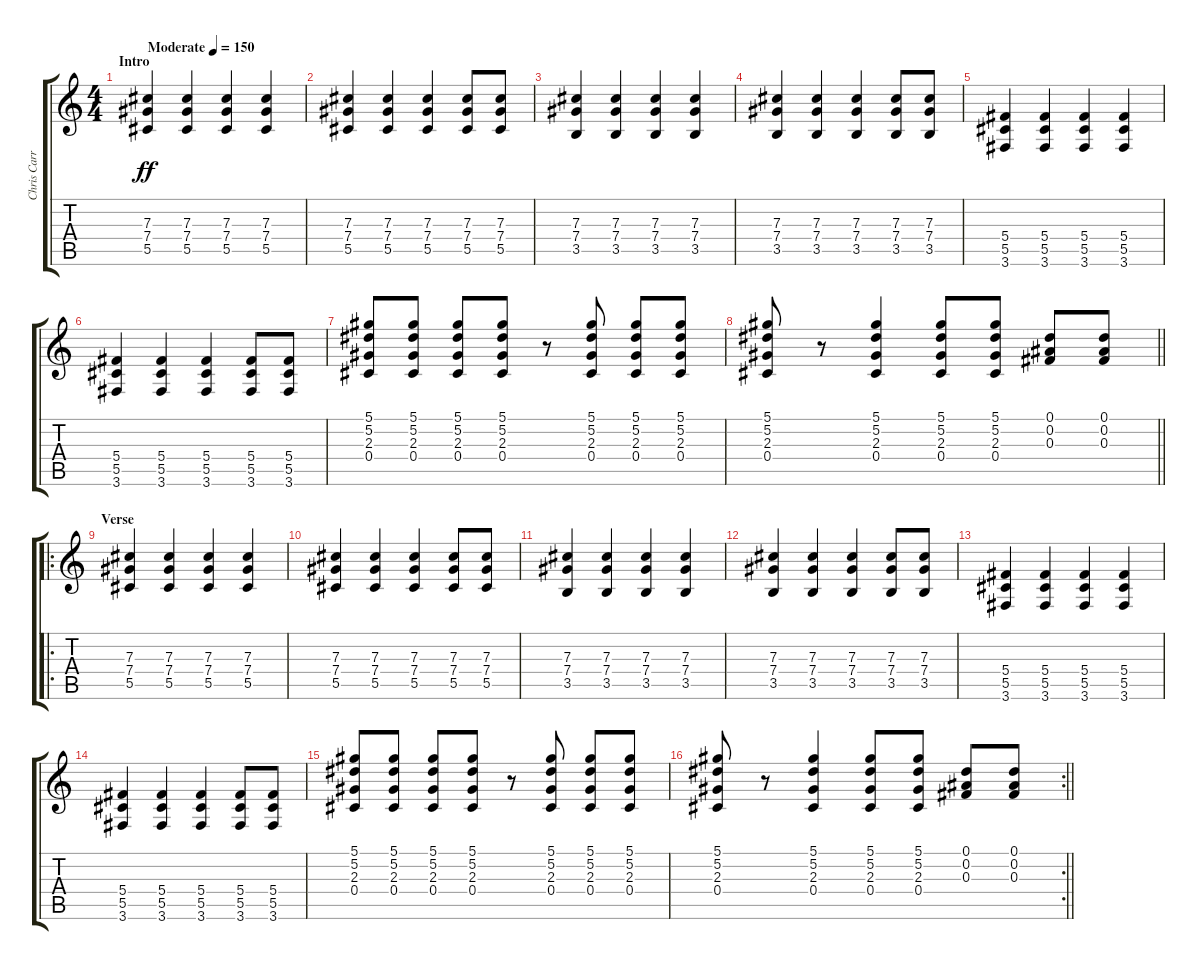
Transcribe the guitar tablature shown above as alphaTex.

\track ("Chris Carrabba" "Chris Carr") {instrument acousticguitarsteel}
\staff {score tabs}
\tuning (Eb4 Bb3 Gb3 Db3 Ab2 Eb2) {hide}
\ts (4 4)
\section ("" "Intro")
\tempo (150 "Moderate")
\clef g2
\ks c
(7.3 7.4 5.5).4{dy ff instrument acousticguitarsteel} (7.3 7.4 5.5).4 (7.3 7.4 5.5).4 (7.3 7.4 5.5).4 |
(7.3 7.4 5.5).4 (7.3 7.4 5.5).4 (7.3 7.4 5.5).4 (7.3 7.4 5.5).8 (7.3 7.4 5.5).8 |
(7.3 7.4 3.5).4 (7.3 7.4 3.5).4 (7.3 7.4 3.5).4 (7.3 7.4 3.5).4 |
(7.3 7.4 3.5).4 (7.3 7.4 3.5).4 (7.3 7.4 3.5).4 (7.3 7.4 3.5).8 (7.3 7.4 3.5).8 |
(5.4 5.5 3.6).4 (5.4 5.5 3.6).4 (5.4 5.5 3.6).4 (5.4 5.5 3.6).4 |
(5.4 5.5 3.6).4 (5.4 5.5 3.6).4 (5.4 5.5 3.6).4 (5.4 5.5 3.6).8 (5.4 5.5 3.6).8 |
(5.1 5.2 2.3 0.4).8 (5.1 5.2 2.3 0.4).8 (5.1 5.2 2.3 0.4).8 (5.1 5.2 2.3 0.4).8 r.8 (5.1 5.2 2.3 0.4).8 (5.1 5.2 2.3 0.4).8 (5.1 5.2 2.3 0.4).8 |
\barLineRight lightlight
(5.1 5.2 2.3 0.4).8 r.8 (5.1 5.2 2.3 0.4).4 (5.1 5.2 2.3 0.4).8 (5.1 5.2 2.3 0.4).8 (0.1 0.2 0.3).8 (0.1 0.2 0.3).8 |
\ro
\section ("" "Verse")
(7.3 7.4 5.5).4 (7.3 7.4 5.5).4 (7.3 7.4 5.5).4 (7.3 7.4 5.5).4 |
(7.3 7.4 5.5).4 (7.3 7.4 5.5).4 (7.3 7.4 5.5).4 (7.3 7.4 5.5).8 (7.3 7.4 5.5).8 |
(7.3 7.4 3.5).4 (7.3 7.4 3.5).4 (7.3 7.4 3.5).4 (7.3 7.4 3.5).4 |
(7.3 7.4 3.5).4 (7.3 7.4 3.5).4 (7.3 7.4 3.5).4 (7.3 7.4 3.5).8 (7.3 7.4 3.5).8 |
(5.4 5.5 3.6).4 (5.4 5.5 3.6).4 (5.4 5.5 3.6).4 (5.4 5.5 3.6).4 |
(5.4 5.5 3.6).4 (5.4 5.5 3.6).4 (5.4 5.5 3.6).4 (5.4 5.5 3.6).8 (5.4 5.5 3.6).8 |
(5.1 5.2 2.3 0.4).8 (5.1 5.2 2.3 0.4).8 (5.1 5.2 2.3 0.4).8 (5.1 5.2 2.3 0.4).8 r.8 (5.1 5.2 2.3 0.4).8 (5.1 5.2 2.3 0.4).8 (5.1 5.2 2.3 0.4).8 |
\rc 2
\barLineRight lightlight
(5.1 5.2 2.3 0.4).8 r.8 (5.1 5.2 2.3 0.4).4 (5.1 5.2 2.3 0.4).8 (5.1 5.2 2.3 0.4).8 (0.1 0.2 0.3).8 (0.1 0.2 0.3).8
